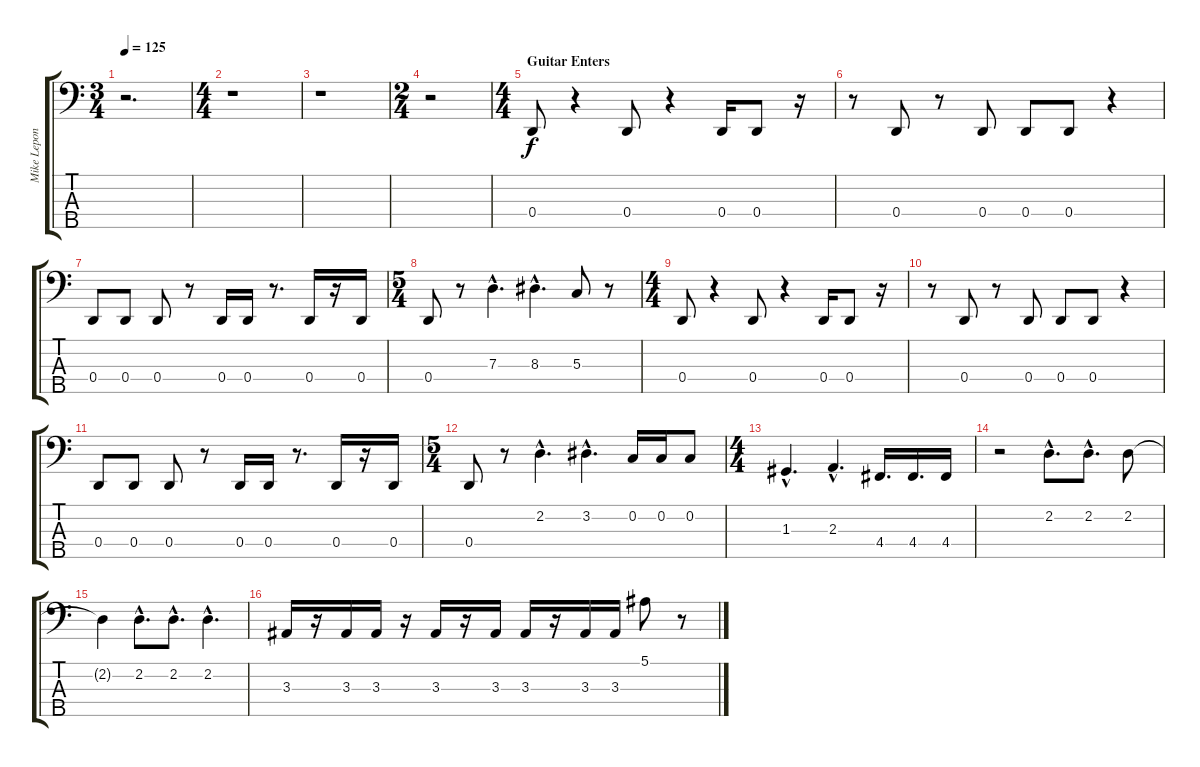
\track ("Mike Lepond" "Mike Lepon") {instrument electricbassfinger}
\staff {score tabs}
\tuning (F2 C2 G1 D1 A0) {hide}
\ts (3 4)
\tempo 125
\clef f4
\ks c
r.2{d dy f} |
\ts (4 4)
r.1 |
r.1 |
\ts (2 4)
r.2 |
\ts (4 4)
\section ("" "Guitar Enters")
0.4.8 r.4 0.4.8 r.4 0.4.16 0.4.8 r.16 |
r.8 0.4.8 r.8 0.4.8 0.4.8 0.4.8 r.4 |
0.4.8 0.4.8 0.4.8 r.8 0.4.16 0.4.16 r.8{d} 0.4.16 r.16 0.4.16 |
\ts (5 4)
0.4.8 r.8 7.3{hac}.4{d} 8.3{hac}.4{d} 5.3.8 r.8 |
\ts (4 4)
0.4.8 r.4 0.4.8 r.4 0.4.16 0.4.8 r.16 |
r.8 0.4.8 r.8 0.4.8 0.4.8 0.4.8 r.4 |
0.4.8 0.4.8 0.4.8 r.8 0.4.16 0.4.16 r.8{d} 0.4.16 r.16 0.4.16 |
\ts (5 4)
0.4.8 r.8 2.2{hac}.4{d} 3.2{hac}.4{d} 0.2.16 0.2.16 0.2.8 |
\ts (4 4)
1.3{hac}.4{d} 2.3{hac}.4{d} 4.4.16{d} 4.4.16{d} 4.4.16 |
r.2 2.2{hac}.8{d} 2.2{hac}.8{d} 2.2.8 |
2.2{t}.4 2.2{hac}.8{d} 2.2{hac}.8{d} 2.2{hac}.4{d} |
3.3.16 r.16 3.3.16 3.3.16 r.16 3.3.16 r.16 3.3.16 3.3.16 r.16 3.3.16 3.3.16 5.1.8 r.8
